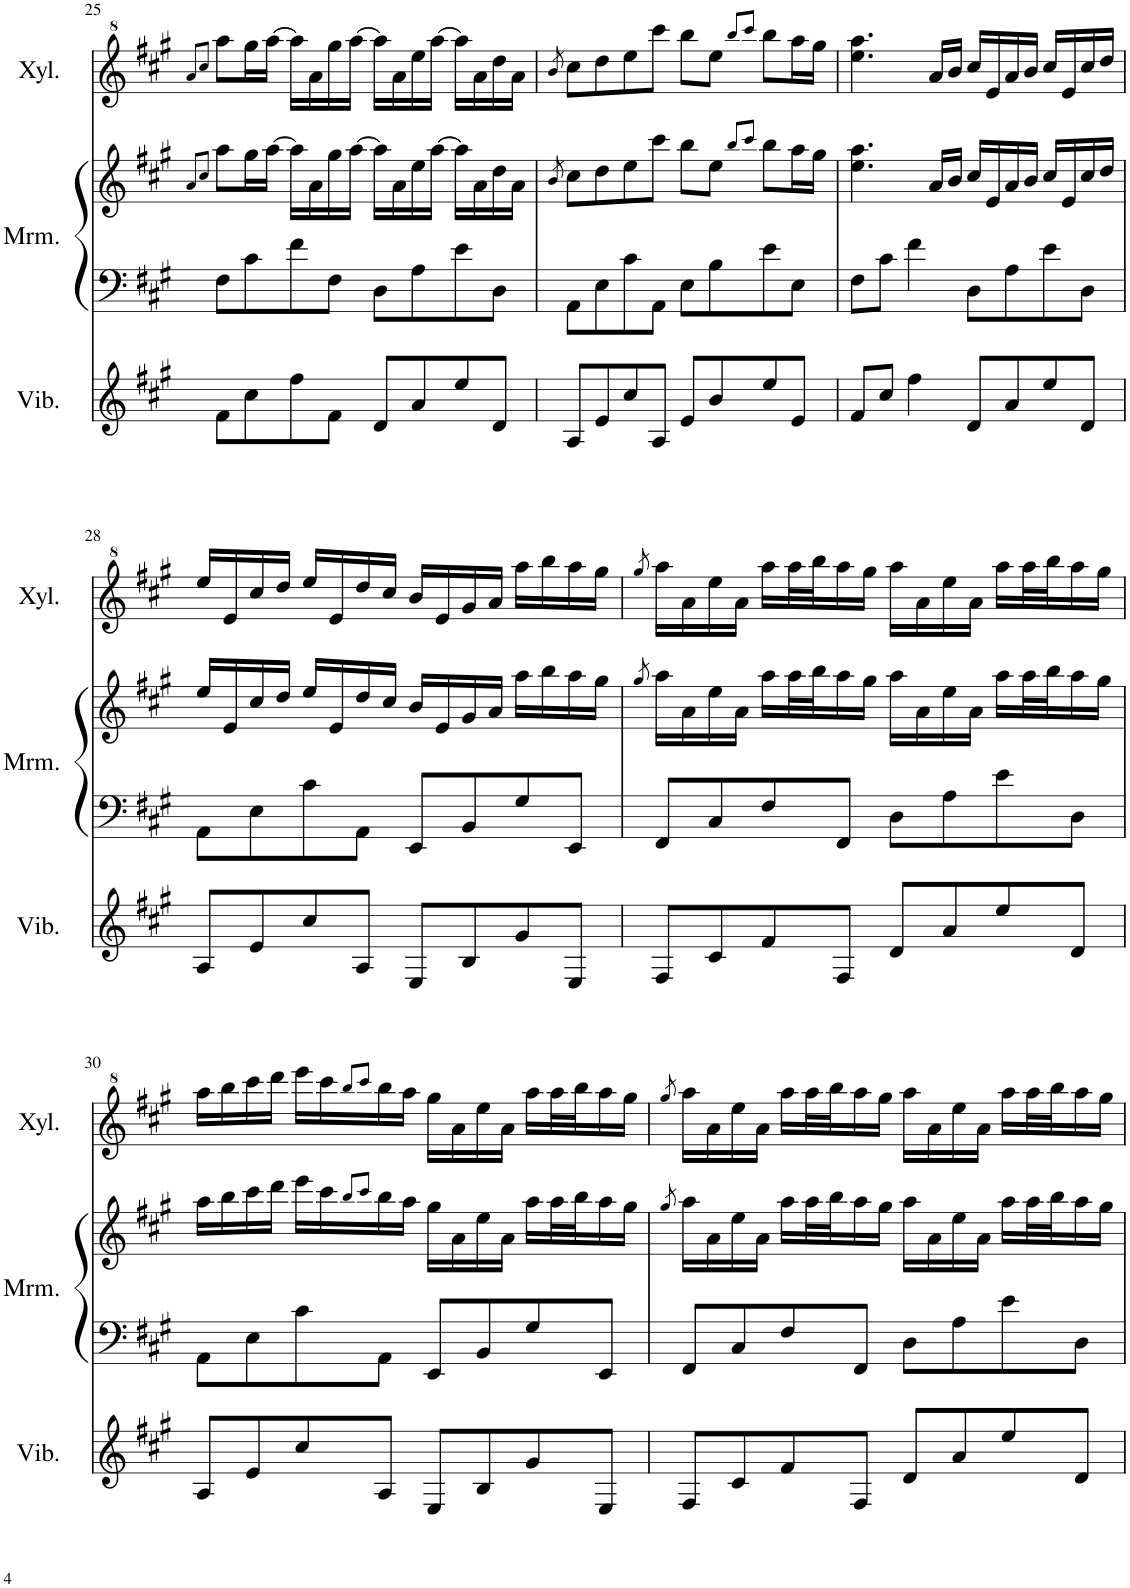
**kern	**kern	**kern	**kern
*part3	*part2	*part2	*part1
*staff4	*staff3	*staff2	*staff1
*I"Vibraphone	*I"Marimba	*	*I"Xylophone
*I'Vib.	*I'Mrm.	*	*I'Xyl.
!!LO:PB:g=z
*clefG2	*clefF4	*clefG2	*clefG^2
*k[f#c#g#]	*k[f#c#g#]	*k[f#c#g#]	*k[f#c#g#]
*M4/4	*M4/4	*M4/4	*M4/4
=25	=25	=25	=25
.	.	8qa/L	8qaa/L
.	.	8qcc#/J	8qccc#/J
8f#\L	8F#\L	8aa\L	8aaa\L
8cc#\	8c#\	16gg#\L	16ggg#\L
.	.	[16aa\JJ	[16aaa\JJ
8ff#\	8f#\	16aa\LL]	16aaa\LL]
.	.	16a\	16aa\
8f#\J	8F#\J	16gg#\	16ggg#\
.	.	[16aa\JJ	[16aaa\JJ
8d/L	8D\L	16aa\LL]	16aaa\LL]
.	.	16a\	16aa\
8a/	8A\	16ee\	16eee\
.	.	[16aa\JJ	[16aaa\JJ
8ee/	8e\	16aa\LL]	16aaa\LL]
.	.	16a\	16aa\
8d/J	8D\J	16dd\	16ddd\
.	.	16a\JJ	16aa\JJ
=26	=26	=26	=26
.	.	8qb/	8qbb/
8A/L	8AA\L	8cc#\L	8ccc#\L
8e/	8E\	8dd\	8ddd\
8cc#/	8c#\	8ee\	8eee\
8A/J	8AA\J	8ccc#\J	8cccc#\J
8e/L	8E\L	8bb\L	8bbb\L
8b/	8B\	8ee\J	8eee\J
.	.	8qbb/L	8qbbb/L
.	.	8qccc#/J	8qcccc#/J
8ee/	8e\	8bb\L	8bbb\L
8e/J	8E\J	16aa\L	16aaa\L
.	.	16gg#\JJ	16ggg#\JJ
=27	=27	=27	=27
8f#/L	8F#\L	4.ee\ 4.aa\	4.eee\ 4.aaa\
8cc#/J	8c#\J	.	.
4ff#\	4f#\	.	.
.	.	16a/LL	16aa/LL
.	.	16b/JJ	16bb/JJ
8d/L	8D\L	16cc#/LL	16ccc#/LL
.	.	16e/	16ee/
8a/	8A\	16a/	16aa/
.	.	16b/JJ	16bb/JJ
8ee/	8e\	16cc#/LL	16ccc#/LL
.	.	16e/	16ee/
8d/J	8D\J	16cc#/	16ccc#/
.	.	16dd/JJ	16ddd/JJ
!!LO:LB:g=z
=28	=28	=28	=28
8A/L	8AA\L	16ee/LL	16eee/LL
.	.	16e/	16ee/
8e/	8E\	16cc#/	16ccc#/
.	.	16dd/JJ	16ddd/JJ
8cc#/	8c#\	16ee/LL	16eee/LL
.	.	16e/	16ee/
8A/J	8AA\J	16dd/	16ddd/
.	.	16cc#/JJ	16ccc#/JJ
8E/L	8EE/L	16b/LL	16bb/LL
.	.	16e/	16ee/
8B/	8BB/	16g#/	16gg#/
.	.	16a/JJ	16aa/JJ
8g#/	8G#/	16aa\LL	16aaa\LL
.	.	16bb\	16bbb\
8E/J	8EE/J	16aa\	16aaa\
.	.	16gg#\JJ	16ggg#\JJ
=29	=29	=29	=29
.	.	8qgg#/	8qggg#/
8F#/L	8FF#/L	16aa\LL	16aaa\LL
.	.	16a\	16aa\
8c#/	8C#/	16ee\	16eee\
.	.	16a\JJ	16aa\JJ
8f#/	8F#/	16aa\LL	16aaa\LL
.	.	32aa\L	32aaa\L
.	.	32bb\J	32bbb\J
8F#/J	8FF#/J	16aa\	16aaa\
.	.	16gg#\JJ	16ggg#\JJ
8d/L	8D\L	16aa\LL	16aaa\LL
.	.	16a\	16aa\
8a/	8A\	16ee\	16eee\
.	.	16a\JJ	16aa\JJ
8ee/	8e\	16aa\LL	16aaa\LL
.	.	32aa\L	32aaa\L
.	.	32bb\J	32bbb\J
8d/J	8D\J	16aa\	16aaa\
.	.	16gg#\JJ	16ggg#\JJ
!!LO:LB:g=z
=30	=30	=30	=30
8A/L	8AA\L	16aa\LL	16aaa\LL
.	.	16bb\	16bbb\
8e/	8E\	16ccc#\	16cccc#\
.	.	16ddd\JJ	16dddd\JJ
8cc#/	8c#\	16eee\LL	16eeee\LL
.	.	16ccc#\	16cccc#\
.	.	8qbb/L	8qbbb/L
.	.	8qccc#/J	8qcccc#/J
8A/J	8AA\J	16bb\	16bbb\
.	.	16aa\JJ	16aaa\JJ
8E/L	8EE/L	16gg#\LL	16ggg#\LL
.	.	16a\	16aa\
8B/	8BB/	16ee\	16eee\
.	.	16a\JJ	16aa\JJ
8g#/	8G#/	16aa\LL	16aaa\LL
.	.	32aa\L	32aaa\L
.	.	32bb\J	32bbb\J
8E/J	8EE/J	16aa\	16aaa\
.	.	16gg#\JJ	16ggg#\JJ
=31	=31	=31	=31
.	.	8qgg#/	8qggg#/
8F#/L	8FF#/L	16aa\LL	16aaa\LL
.	.	16a\	16aa\
8c#/	8C#/	16ee\	16eee\
.	.	16a\JJ	16aa\JJ
8f#/	8F#/	16aa\LL	16aaa\LL
.	.	32aa\L	32aaa\L
.	.	32bb\J	32bbb\J
8F#/J	8FF#/J	16aa\	16aaa\
.	.	16gg#\JJ	16ggg#\JJ
8d/L	8D\L	16aa\LL	16aaa\LL
.	.	16a\	16aa\
8a/	8A\	16ee\	16eee\
.	.	16a\JJ	16aa\JJ
8ee/	8e\	16aa\LL	16aaa\LL
.	.	32aa\L	32aaa\L
.	.	32bb\J	32bbb\J
8d/J	8D\J	16aa\	16aaa\
.	.	16gg#\JJ	16ggg#\JJ
=	=	=	=
*-	*-	*-	*-
